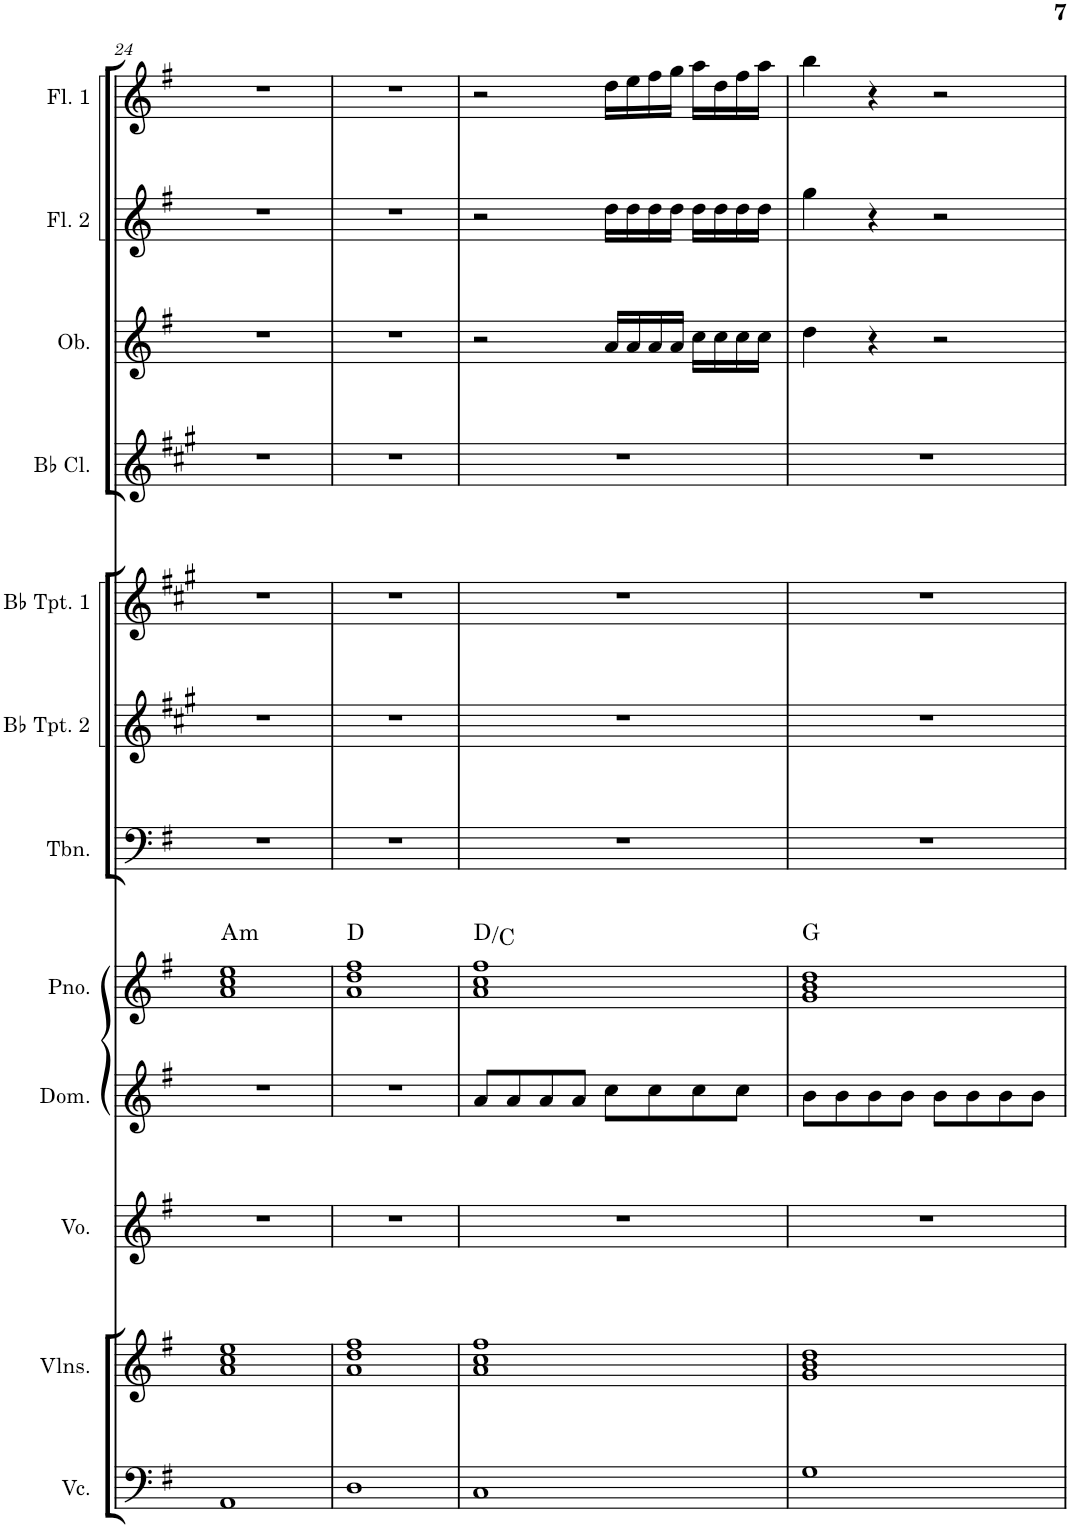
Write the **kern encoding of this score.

**kern	**kern	**kern	**kern	**kern	**harte	**kern	**kern	**kern	**kern	**kern	**kern	**kern
*part12	*part11	*part10	*part9	*part8	*part8	*part7	*part6	*part5	*part4	*part3	*part2	*part1
*staff12	*staff11	*staff10	*staff9	*staff8	*	*staff7	*staff6	*staff5	*staff4	*staff3	*staff2	*staff1
*I"Violoncello	*I"Violins	*I"Voice	*I"Domra	*I"Piano	*	*I"Trombone	*I"Bb Trumpet 2	*I"Bb Trumpet 1	*I"Bb Clarinet	*I"Oboe	*I"Flute 2	*I"Flute 1
*I'Vc.	*I'Vlns.	*I'Vo.	*I'Dom.	*I'Pno.	*	*I'Tbn.	*I'Bb Tpt. 2	*I'Bb Tpt. 1	*I'Bb Cl.	*I'Ob.	*I'Fl. 2	*I'Fl. 1
!!LO:PB:g=z
*clefF4	*clefG2	*clefG2	*clefG2	*clefG2	*	*clefF4	*clefG2	*clefG2	*clefG2	*clefG2	*clefG2	*clefG2
*	*	*	*	*	*	*	*Trd1c2	*Trd1c2	*Trd1c2	*	*	*
*k[f#]	*k[f#]	*k[f#]	*k[f#]	*k[f#]	*	*k[f#]	*k[f#c#g#]	*k[f#c#g#]	*k[f#c#g#]	*k[f#]	*k[f#]	*k[f#]
*M4/4	*M4/4	*M4/4	*M4/4	*M4/4	*	*M4/4	*M4/4	*M4/4	*M4/4	*M4/4	*M4/4	*M4/4
=24	=24	=24	=24	=24	=24	=24	=24	=24	=24	=24	=24	=24
!	!	!	!	!	!LO:H:kt=m	!	!	!	!	!	!	!
1AA	1a 1cc 1ee	1r	1r	1a 1cc 1ee	A:min	1r	1r	1r	1r	1r	1r	1r
=25	=25	=25	=25	=25	=25	=25	=25	=25	=25	=25	=25	=25
1D	1a 1dd 1ff#	1r	1r	1a 1dd 1ff#	D:maj	1r	1r	1r	1r	1r	1r	1r
=26	=26	=26	=26	=26	=26	=26	=26	=26	=26	=26	=26	=26
1C	1a 1cc 1ff#	1r	8a/L	1a 1cc 1ff#	D:maj/b7	1r	1r	1r	1r	2r	2r	2r
.	.	.	8a/	.	.	.	.	.	.	.	.	.
.	.	.	8a/	.	.	.	.	.	.	.	.	.
.	.	.	8a/J	.	.	.	.	.	.	.	.	.
.	.	.	8cc\L	.	.	.	.	.	.	16a/LL	16dd\LL	16dd\LL
.	.	.	.	.	.	.	.	.	.	16a/	16dd\	16ee\
.	.	.	8cc\	.	.	.	.	.	.	16a/	16dd\	16ff#\
.	.	.	.	.	.	.	.	.	.	16a/JJ	16dd\JJ	16gg\JJ
.	.	.	8cc\	.	.	.	.	.	.	16cc\LL	16dd\LL	16aa\LL
.	.	.	.	.	.	.	.	.	.	16cc\	16dd\	16dd\
.	.	.	8cc\J	.	.	.	.	.	.	16cc\	16dd\	16ff#\
.	.	.	.	.	.	.	.	.	.	16cc\JJ	16dd\JJ	16aa\JJ
=27	=27	=27	=27	=27	=27	=27	=27	=27	=27	=27	=27	=27
1G	1g 1b 1dd	1r	8b\L	1g 1b 1dd	G:maj	1r	1r	1r	1r	4dd\	4gg\	4bb\
.	.	.	8b\	.	.	.	.	.	.	.	.	.
.	.	.	8b\	.	.	.	.	.	.	4r	4r	4r
.	.	.	8b\J	.	.	.	.	.	.	.	.	.
.	.	.	8b\L	.	.	.	.	.	.	2r	2r	2r
.	.	.	8b\	.	.	.	.	.	.	.	.	.
.	.	.	8b\	.	.	.	.	.	.	.	.	.
.	.	.	8b\J	.	.	.	.	.	.	.	.	.
=	=	=	=	=	=	=	=	=	=	=	=	=
*-	*-	*-	*-	*-	*-	*-	*-	*-	*-	*-	*-	*-
